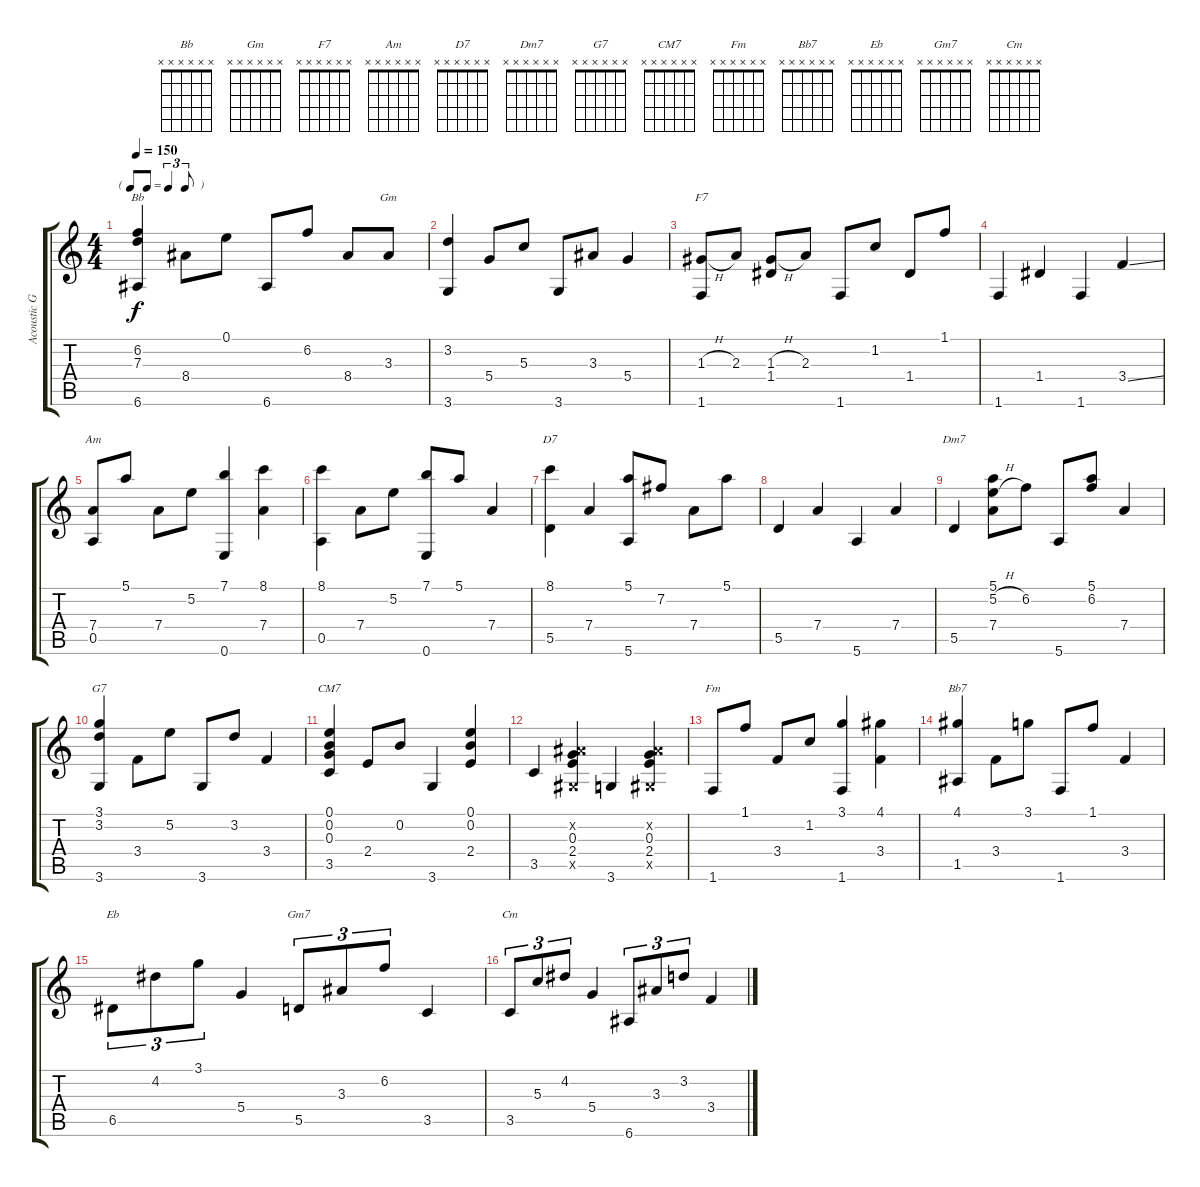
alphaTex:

\track ("Acoustic Guitar" "Acoustic G") {instrument acousticguitarsteel}
\staff {score tabs}
\tuning (E4 B3 G3 D3 A2 E2) {hide}
\chord ("Bb" x x x x x x) {firstfret 0}
\chord ("Gm" x x x x x x) {firstfret 0}
\chord ("F7" x x x x x x) {firstfret 0}
\chord ("Am" x x x x x x) {firstfret 0}
\chord ("D7" x x x x x x) {firstfret 0}
\chord ("Dm7" x x x x x x) {firstfret 0}
\chord ("G7" x x x x x x) {firstfret 0}
\chord ("CM7" x x x x x x) {firstfret 0}
\chord ("Fm" x x x x x x) {firstfret 0}
\chord ("Bb7" x x x x x x) {firstfret 0}
\chord ("Eb" x x x x x x) {firstfret 0}
\chord ("Gm7" x x x x x x) {firstfret 0}
\chord ("Cm" x x x x x x) {firstfret 0}
\ts (4 4)
\tf triplet8th
\tempo 150
\clef g2
\ks c
(6.2 7.3 6.6).4{ch "Bb" dy f} 8.4.8 0.1.8 6.6.8 6.2.8 8.4.8 3.3.8{ch "Gm"} |
(3.2 3.6).4 5.4.8 5.3.8 3.6.8 3.3.8 5.4.4 |
(1.3{h} 1.6).8{ch "F7"} 2.3.8 (1.3{h} 1.4).8 2.3.8 1.6.8 1.2.8 1.4.8 1.1.8 |
1.6.4 1.4.4 1.6.4 3.4{ss}.4 |
(7.4 0.5).8{ch "Am"} 5.1.8 7.4.8 5.2.8 (7.1 0.6).4 (8.1 7.4).4 |
(8.1 0.5).4 7.4.8 5.2.8 (7.1 0.6).8 5.1.8 7.4.4 |
(8.1 5.5).4{ch "D7"} 7.4.4 (5.1 5.6).8 7.2.8 7.4.8 5.1.8 |
5.5.4 7.4.4 5.6.4 7.4.4 |
5.5.4{ch "Dm7"} (5.1 5.2{h} 7.4).8 6.2.8 5.6.8 (5.1 6.2).8 7.4.4 |
(3.1 3.2 3.6).4{ch "G7"} 3.4.8 5.2.8 3.6.8 3.2.8 3.4.4 |
(0.1 0.2 0.3 3.5).4{ch "CM7"} 2.4.8 0.2.8 3.6.4 (0.1 0.2 2.4).4 |
3.5.4 (-1.2{x} 0.3 2.4 -1.5{x}).4 3.6.4 (-1.2{x} 0.3 2.4 -1.5{x}).4 |
1.6.8{ch "Fm"} 1.1.8 3.4.8 1.2.8 (3.1 1.6).4 (4.1 3.4).4 |
(4.1 1.5).4{ch "Bb7"} 3.4.8 3.1.8 1.6.8 1.1.8 3.4.4 |
6.5.8{tu (3 2) ch "Eb"} 4.2.8{tu (3 2)} 3.1.8{tu (3 2)} 5.4.4 5.5.8{tu (3 2) ch "Gm7"} 3.3.8{tu (3 2)} 6.2.8{tu (3 2)} 3.5.4 |
3.5.8{tu (3 2) ch "Cm"} 5.3.8{tu (3 2)} 4.2.8{tu (3 2)} 5.4.4 6.6.8{tu (3 2)} 3.3.8{tu (3 2)} 3.2.8{tu (3 2)} 3.4.4
